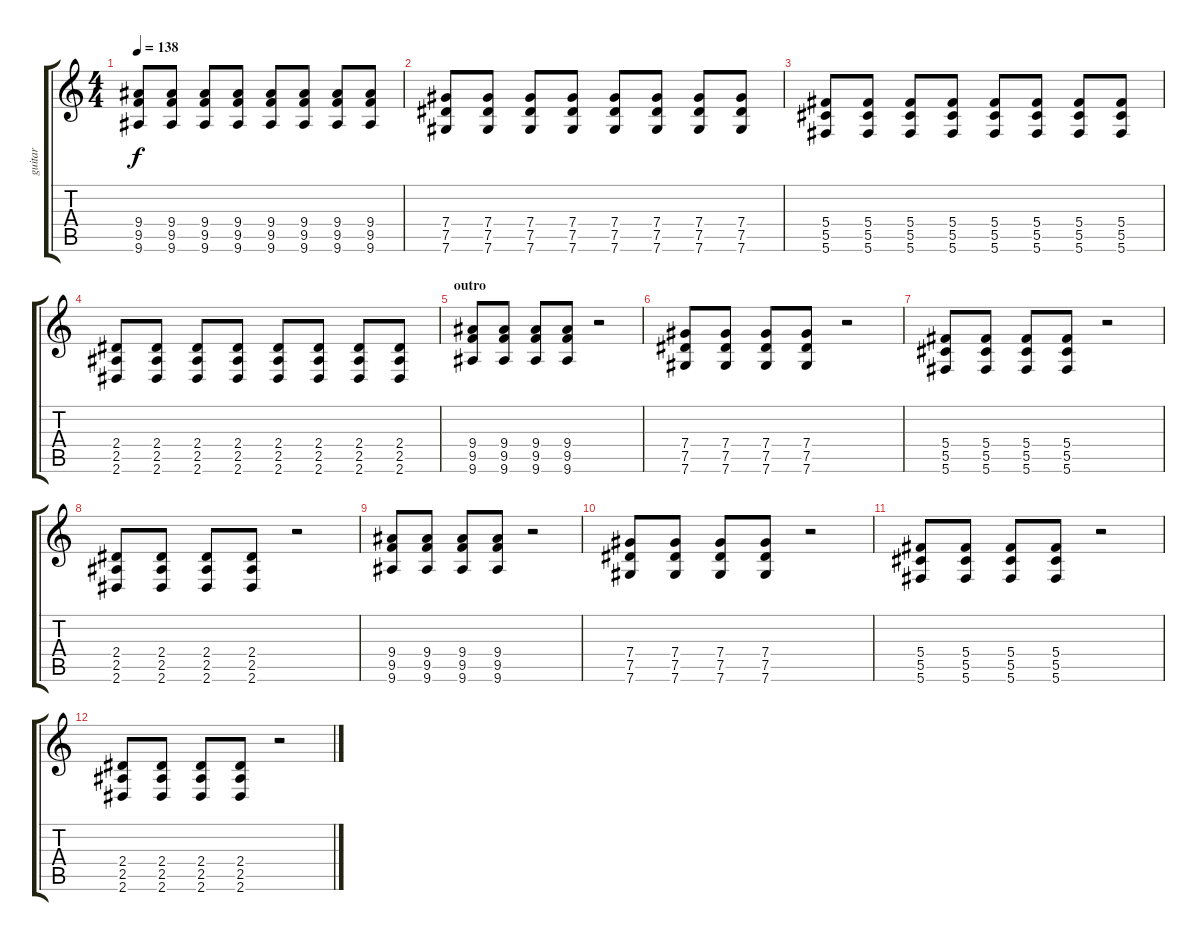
\track ("guitar" "guitar") {instrument distortionguitar}
\staff {score tabs}
\tuning (Eb4 Bb3 Gb3 Db3 Ab2 Db2) {hide}
\ts (4 4)
\tempo 138
\clef g2
\ks c
(9.4 9.5 9.6).8{dy f volume 13 balance 8} (9.4 9.5 9.6).8 (9.4 9.5 9.6).8 (9.4 9.5 9.6).8 (9.4 9.5 9.6).8 (9.4 9.5 9.6).8 (9.4 9.5 9.6).8 (9.4 9.5 9.6).8 |
(7.4 7.5 7.6).8 (7.4 7.5 7.6).8 (7.4 7.5 7.6).8 (7.4 7.5 7.6).8 (7.4 7.5 7.6).8 (7.4 7.5 7.6).8 (7.4 7.5 7.6).8 (7.4 7.5 7.6).8 |
(5.4 5.5 5.6).8 (5.4 5.5 5.6).8 (5.4 5.5 5.6).8 (5.4 5.5 5.6).8 (5.4 5.5 5.6).8 (5.4 5.5 5.6).8 (5.4 5.5 5.6).8 (5.4 5.5 5.6).8 |
(2.4 2.5 2.6).8 (2.4 2.5 2.6).8 (2.4 2.5 2.6).8 (2.4 2.5 2.6).8 (2.4 2.5 2.6).8 (2.4 2.5 2.6).8 (2.4 2.5 2.6).8 (2.4 2.5 2.6).8 |
\section ("" "outro")
(9.4 9.5 9.6).8 (9.4 9.5 9.6).8 (9.4 9.5 9.6).8 (9.4 9.5 9.6).8 r.2 |
(7.4 7.5 7.6).8 (7.4 7.5 7.6).8 (7.4 7.5 7.6).8 (7.4 7.5 7.6).8 r.2 |
(5.4 5.5 5.6).8 (5.4 5.5 5.6).8 (5.4 5.5 5.6).8 (5.4 5.5 5.6).8 r.2 |
(2.4 2.5 2.6).8 (2.4 2.5 2.6).8 (2.4 2.5 2.6).8 (2.4 2.5 2.6).8 r.2 |
(9.4 9.5 9.6).8 (9.4 9.5 9.6).8 (9.4 9.5 9.6).8 (9.4 9.5 9.6).8 r.2 |
(7.4 7.5 7.6).8 (7.4 7.5 7.6).8 (7.4 7.5 7.6).8 (7.4 7.5 7.6).8 r.2 |
(5.4 5.5 5.6).8 (5.4 5.5 5.6).8 (5.4 5.5 5.6).8 (5.4 5.5 5.6).8 r.2 |
(2.4 2.5 2.6).8 (2.4 2.5 2.6).8 (2.4 2.5 2.6).8 (2.4 2.5 2.6).8 r.2
